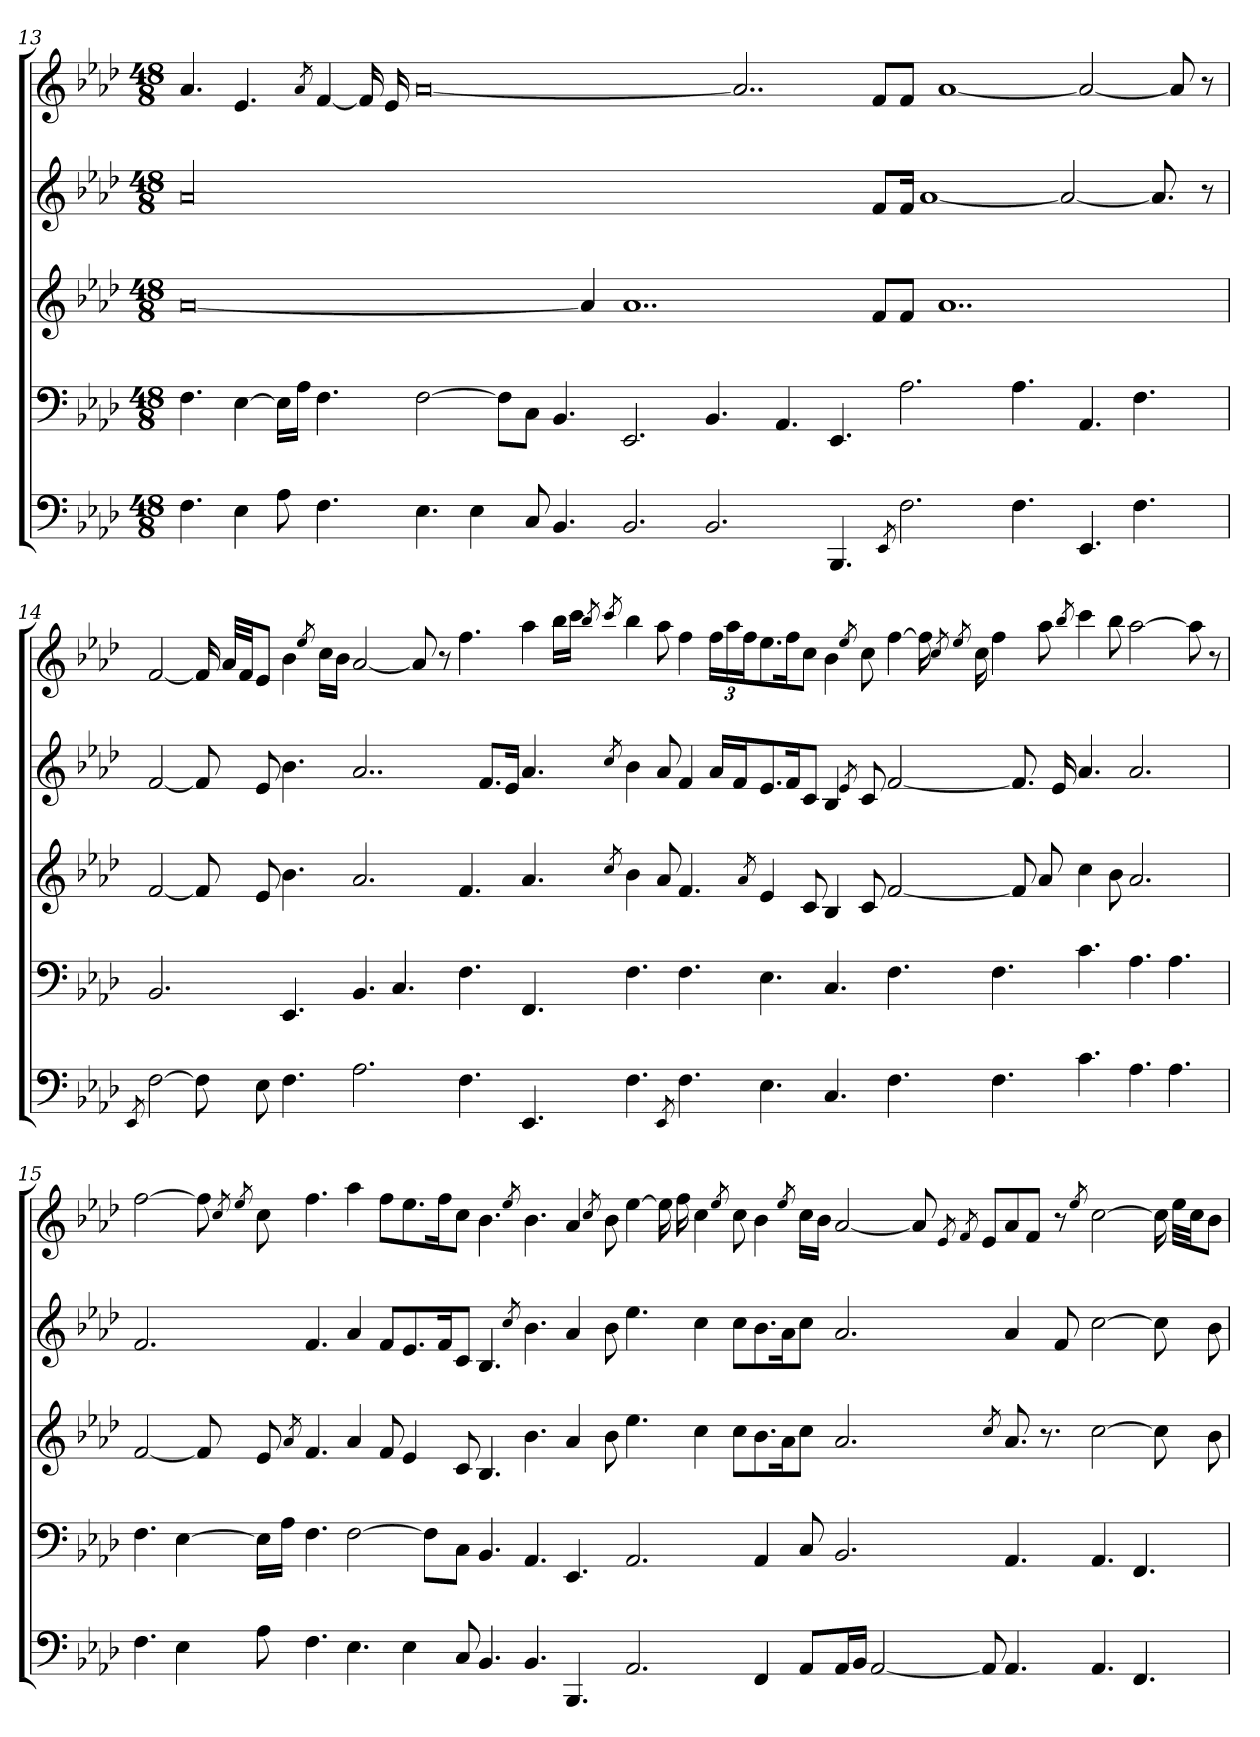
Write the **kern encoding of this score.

**kern	**kern	**kern	**kern	**kern
*part5	*part4	*part3	*part2	*part1
*staff5	*staff4	*staff3	*staff2	*staff1
*clefF4	*clefF4	*clefG2	*clefG2	*clefG2
*k[b-e-a-d-]	*k[b-e-a-d-]	*k[b-e-a-d-]	*k[b-e-a-d-]	*k[b-e-a-d-]
*M48/8	*M48/8	*M48/8	*M48/8	*M48/8
=13	=13	=13	=13	=13
4.F	4.F	[0a-	00a-	4.a-
4E-	[4E-	.	.	4.e-
8A-	16E-\LL]	.	.	.
.	16A-\JJ	.	.	.
.	.	.	.	8qa-
4.F	4.F	.	.	[4f
.	.	.	.	16f]
.	.	.	.	16e-
4.E-	[2F	.	.	[0a-
4E-	.	.	.	.
.	8F\L]	.	.	.
8C	8C\J	.	.	.
4.BB-	4.BB-	.	.	.
.	.	4a-]	.	.
2.BB-	2.EE-	1..a-	.	.
2.BB-	4.BB-	.	.	.
.	.	.	.	2..a-]
.	4.AA-	.	.	.
4.BBB-	4.EE-	.	.	.
.	.	8f/L	8f/L	8f/L
8qEE-	.	.	.	.
2.F	2.A-	8f/J	16f/Jk	8f/J
.	.	.	[1a-	.
.	.	1..a-	.	[1a-
4.F	4.A-	.	.	.
.	.	.	2a-_	.
4.EE-	4.AA-	.	.	2a-_
4.F	4.F	.	.	.
.	.	.	8.a-]	.
.	.	.	.	8a-]
.	.	.	8r	8r
=14	=14	=14	=14	=14
8qEE-	.	.	.	.
[2F	2.BB-	[2f	[2f	[2f
8F]	.	8f]	8f]	16f]
.	.	.	.	32a-/LLL
.	.	.	.	32f/JJ
8E-	.	8e-	8e-	8e-/J
4.F	4.EE-	4.b-	4.b-	4b-
.	.	.	.	8qee-
.	.	.	.	16cc\LL
.	.	.	.	16b-\JJ
2.A-	4.BB-	2.a-	2..a-	[2a-
.	4.C	.	.	.
.	.	.	.	8a-]
.	.	.	.	8r
4.F	4.F	4.f	.	4.ff
.	.	.	8.f/L	.
.	.	.	16e-/Jk	.
4.EE-	4.FF	4.a-	4.a-	4aa-
.	.	.	.	16bb-\LL
.	.	.	.	16ccc\JJ
.	.	.	.	8qbb-
.	.	8qcc	8qcc	8qccc
4.F	4.F	4b-	4b-	4bb-
.	.	8a-	8a-	8aa-
8qEE-	.	.	.	.
4.F	4.F	4.f	4f	4ff
.	.	.	16a-/LL	24ff\LL
.	.	.	.	24aa-\
.	.	.	16f/J	.
.	.	.	.	24ff\J
.	.	8qa-	.	.
4.E-	4.E-	4e-	8.e-/	8.ee-\
.	.	.	16f/K	16ff\K
.	.	8c	8c/J	8cc\J
4.C	4.C	4B-	4B-	4b-
.	.	.	8qe-	8qee-
.	.	8c	8c	8cc
4.F	4.F	[2f	[2f	[4ff
.	.	.	.	16ff]
.	.	.	.	8qcc
.	.	.	.	8qee-
.	.	.	.	16cc
4.F	4.F	.	.	4ff
.	.	8f]	8.f]	.
.	.	8a-	.	8aa-
.	.	.	16e-	.
.	.	.	.	8qbb-
4.c	4.c	4cc	4.a-	4ccc
.	.	8b-	.	8bb-
4.A-	4.A-	2.a-	2.a-	[2aa-
4.A-	4.A-	.	.	.
.	.	.	.	8aa-]
.	.	.	.	8r
=15	=15	=15	=15	=15
4.F	4.F	[2f	2.f	[2ff
4E-	[4E-	.	.	.
.	.	8f]	.	8ff]
.	.	.	.	8qcc
.	.	.	.	8qee-
8A-	16E-\LL]	8e-	.	8cc
.	16A-\JJ	.	.	.
.	.	8qa-	.	.
4.F	4.F	4.f	4.f	4.ff
4.E-	[2F	4a-	4a-	4aa-
.	.	8f	8f/L	8ff\L
4E-	.	4e-	8.e-/	8.ee-\
.	8F\L]	.	.	.
.	.	.	16f/K	16ff\K
8C	8C\J	8c	8c/J	8cc\J
4.BB-	4.BB-	4.B-	4.B-	4.b-
.	.	.	8qcc	8qee-
4.BB-	4.AA-	4.b-	4.b-	4.b-
4.BBB-	4.EE-	4a-	4a-	4a-
.	.	.	.	8qcc
.	.	8b-	8b-	8b-
2.AA-	2.AA-	4.ee-	4.ee-	[4ee-
.	.	.	.	16ee-]
.	.	.	.	16ff
.	.	4cc	4cc	4cc
.	.	.	.	8qee-
.	.	8cc\L	8cc\L	8cc
4FF	4AA-	8.b-\	8.b-\	4b-
.	.	16a-\K	16a-\K	.
.	.	.	.	8qee-
8AA-/L	8C	8cc\J	8cc\J	16cc\LL
.	.	.	.	16b-\JJ
16AA-/L	2.BB-	2.a-	2.a-	[2a-
16BB-/JJ	.	.	.	.
[2AA-	.	.	.	.
.	.	.	.	8a-]
.	.	.	.	8qe-
.	.	.	.	8qf
8AA-]	.	.	.	8e-/L
.	.	8qcc	.	.
4.AA-	4.AA-	8.a-	4a-	8a-/
.	.	.	.	8f/J
.	.	8.r	.	.
.	.	.	8f	8r
.	.	.	.	8qee-
4.AA-	4.AA-	[2cc	[2cc	[2cc
4.FF	4.FF	.	.	.
.	.	8cc]	8cc]	16cc]
.	.	.	.	32ee-\LLL
.	.	.	.	32cc\JJ
.	.	8b-	8b-	8b-\J
=	=	=	=	=
*-	*-	*-	*-	*-
